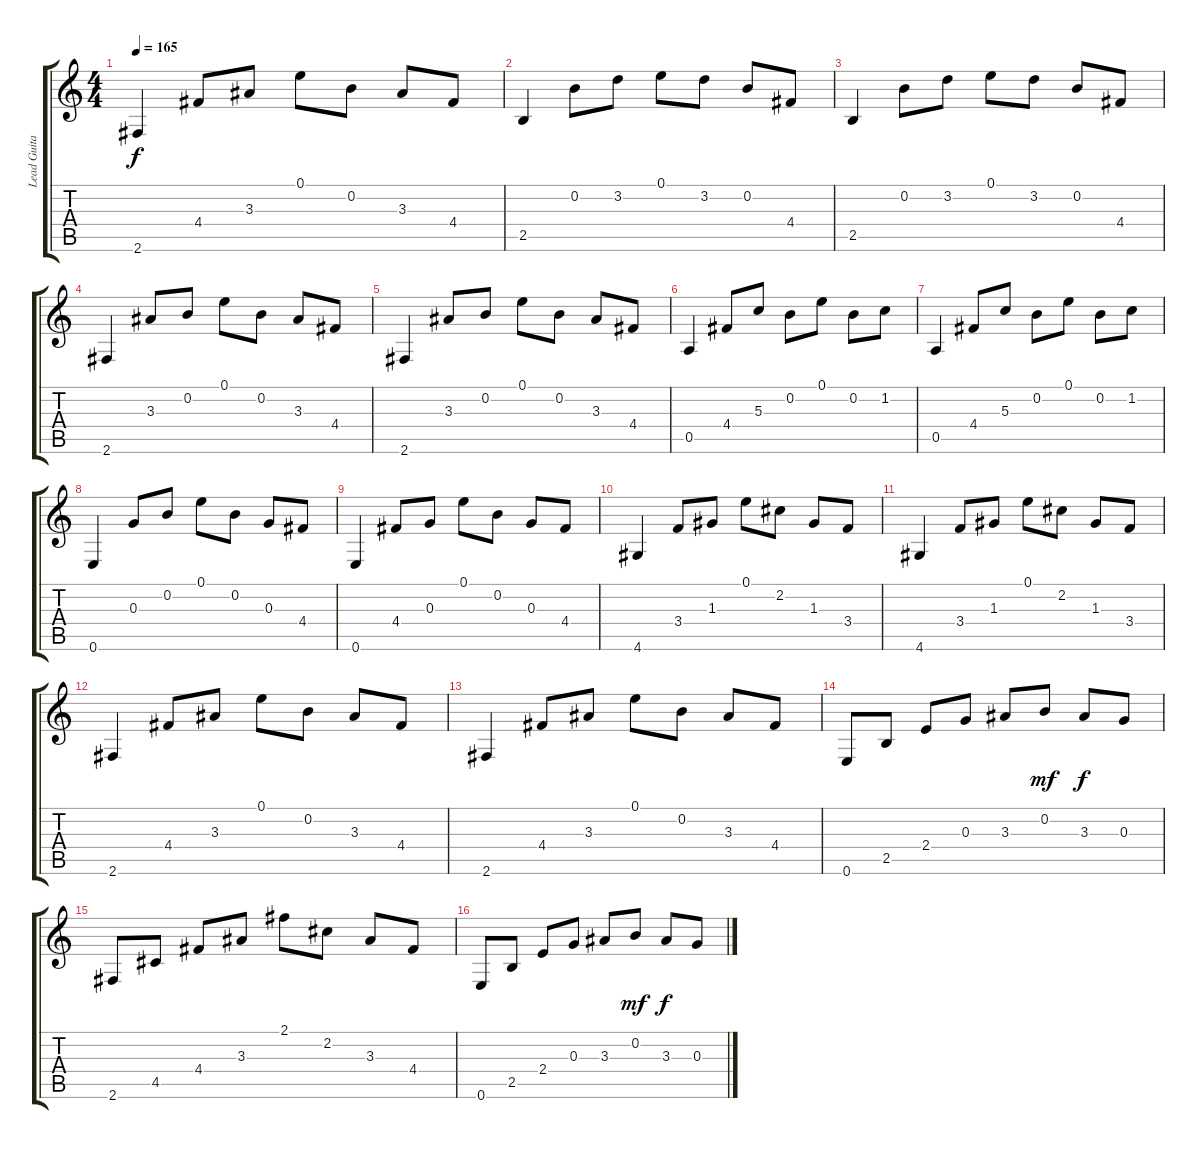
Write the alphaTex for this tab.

\track ("Lead Guitar 1" "Lead Guita") {instrument distortionguitar}
\staff {score tabs}
\tuning (E4 B3 G3 D3 A2 E2) {hide}
\ts (4 4)
\tempo 165
\clef g2
\ks c
2.6.4{dy f} 4.4.8 3.3.8 0.1.8 0.2.8 3.3.8 4.4.8 |
2.5.4 0.2.8 3.2.8 0.1.8 3.2.8 0.2.8 4.4.8 |
2.5.4 0.2.8 3.2.8 0.1.8 3.2.8 0.2.8 4.4.8 |
2.6.4 3.3.8 0.2.8 0.1.8 0.2.8 3.3.8 4.4.8 |
2.6.4 3.3.8 0.2.8 0.1.8 0.2.8 3.3.8 4.4.8 |
0.5.4 4.4.8 5.3.8 0.2.8 0.1.8 0.2.8 1.2.8 |
0.5.4 4.4.8 5.3.8 0.2.8 0.1.8 0.2.8 1.2.8 |
0.6.4 0.3.8 0.2.8 0.1.8 0.2.8 0.3.8 4.4.8 |
0.6.4 4.4.8 0.3.8 0.1.8 0.2.8 0.3.8 4.4.8 |
4.6.4 3.4.8 1.3.8 0.1.8 2.2.8 1.3.8 3.4.8 |
4.6.4 3.4.8 1.3.8 0.1.8 2.2.8 1.3.8 3.4.8 |
2.6.4 4.4.8 3.3.8 0.1.8 0.2.8 3.3.8 4.4.8 |
2.6.4 4.4.8 3.3.8 0.1.8 0.2.8 3.3.8 4.4.8 |
0.6.8 2.5.8 2.4.8 0.3.8 3.3.8 0.2.8{dy mf} 3.3.8{dy f} 0.3.8 |
2.6.8 4.5.8 4.4.8 3.3.8 2.1.8 2.2.8 3.3.8 4.4.8 |
0.6.8 2.5.8 2.4.8 0.3.8 3.3.8 0.2.8{dy mf} 3.3.8{dy f} 0.3.8
